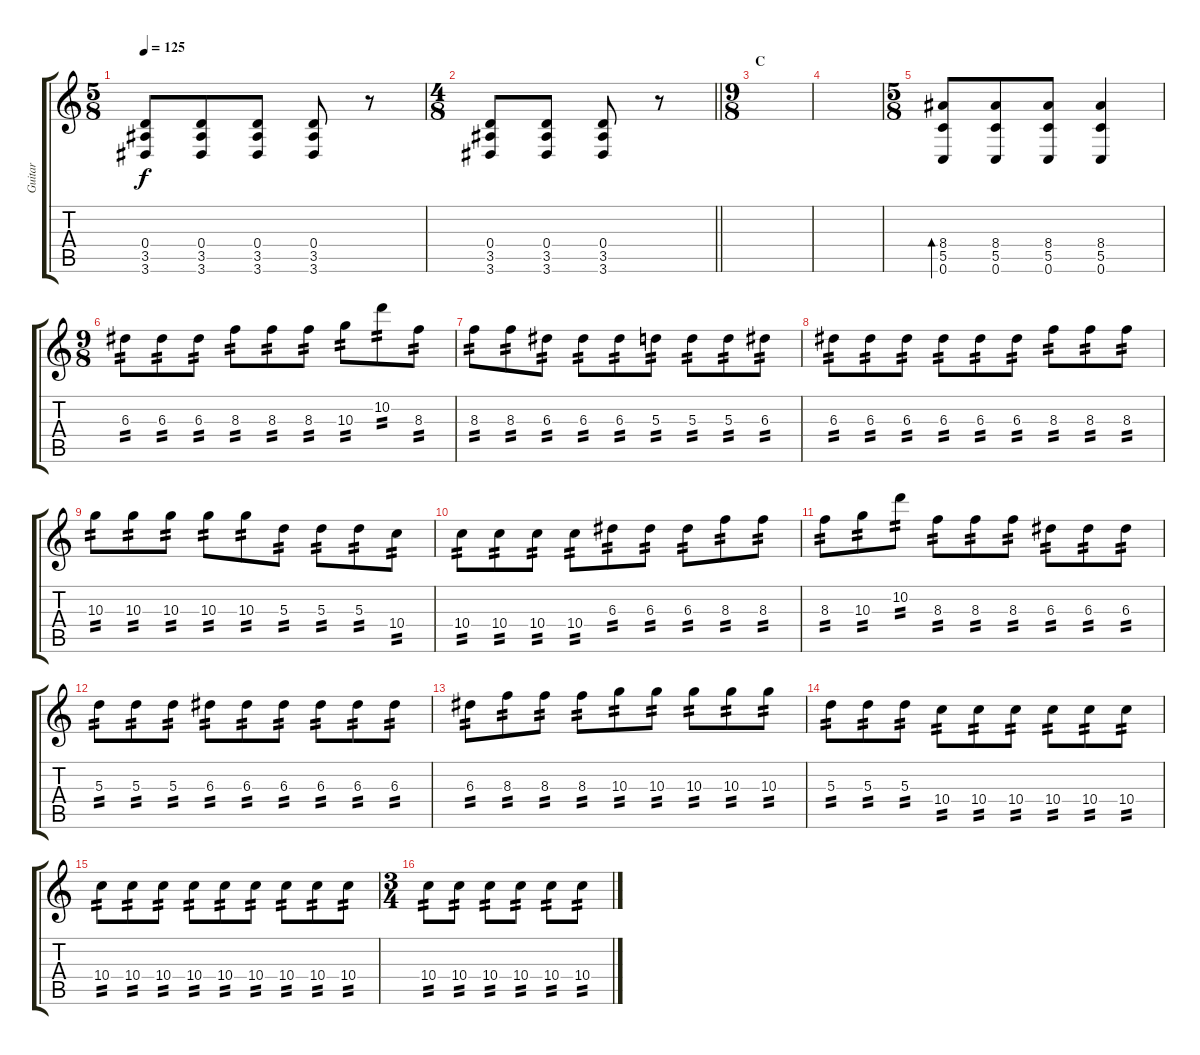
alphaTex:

\track ("Guitar" "Guitar") {instrument electricguitarmuted}
\staff {score tabs}
\tuning (G4 E4 A3 D3 G2 C2) {hide}
\ts (5 8)
\tempo 125
\clef g2
\ks c
(0.4 3.5 3.6).8{dy f} (0.4 3.5 3.6).8 (0.4 3.5 3.6).8 (0.4 3.5 3.6).8 r.8 |
\ts (4 8)
\barLineRight lightlight
(0.4 3.5 3.6).8 (0.4 3.5 3.6).8 (0.4 3.5 3.6).8 r.8 |
\ts (9 8)
\section ("" "C")
|
|
\ts (5 8)
(8.4 5.5 0.6).8{bd 240 instrument overdrivenguitar} (8.4 5.5 0.6).8 (8.4 5.5 0.6).8 (8.4 5.5 0.6).4 |
\ts (9 8)
6.3.8{tp 2} 6.3.8{tp 2} 6.3.8{tp 2} 8.3.8{tp 2} 8.3.8{tp 2} 8.3.8{tp 2} 10.3.8{tp 2} 10.2.8{tp 2} 8.3.8{tp 2} |
8.3.8{tp 2} 8.3.8{tp 2} 6.3.8{tp 2} 6.3.8{tp 2} 6.3.8{tp 2} 5.3.8{tp 2} 5.3.8{tp 2} 5.3.8{tp 2} 6.3.8{tp 2} |
6.3.8{tp 2} 6.3.8{tp 2} 6.3.8{tp 2} 6.3.8{tp 2} 6.3.8{tp 2} 6.3.8{tp 2} 8.3.8{tp 2} 8.3.8{tp 2} 8.3.8{tp 2} |
10.3.8{tp 2} 10.3.8{tp 2} 10.3.8{tp 2} 10.3.8{tp 2} 10.3.8{tp 2} 5.3.8{tp 2} 5.3.8{tp 2} 5.3.8{tp 2} 10.4.8{tp 2} |
10.4.8{tp 2} 10.4.8{tp 2} 10.4.8{tp 2} 10.4.8{tp 2} 6.3.8{tp 2} 6.3.8{tp 2} 6.3.8{tp 2} 8.3.8{tp 2} 8.3.8{tp 2} |
8.3.8{tp 2} 10.3.8{tp 2} 10.2.8{tp 2} 8.3.8{tp 2} 8.3.8{tp 2} 8.3.8{tp 2} 6.3.8{tp 2} 6.3.8{tp 2} 6.3.8{tp 2} |
5.3.8{tp 2} 5.3.8{tp 2} 5.3.8{tp 2} 6.3.8{tp 2} 6.3.8{tp 2} 6.3.8{tp 2} 6.3.8{tp 2} 6.3.8{tp 2} 6.3.8{tp 2} |
6.3.8{tp 2} 8.3.8{tp 2} 8.3.8{tp 2} 8.3.8{tp 2} 10.3.8{tp 2} 10.3.8{tp 2} 10.3.8{tp 2} 10.3.8{tp 2} 10.3.8{tp 2} |
5.3.8{tp 2} 5.3.8{tp 2} 5.3.8{tp 2} 10.4.8{tp 2} 10.4.8{tp 2} 10.4.8{tp 2} 10.4.8{tp 2} 10.4.8{tp 2} 10.4.8{tp 2} |
10.4.8{tp 2} 10.4.8{tp 2} 10.4.8{tp 2} 10.4.8{tp 2} 10.4.8{tp 2} 10.4.8{tp 2} 10.4.8{tp 2} 10.4.8{tp 2} 10.4.8{tp 2} |
\ts (3 4)
10.4.8{tp 2} 10.4.8{tp 2} 10.4.8{tp 2} 10.4.8{tp 2} 10.4.8{tp 2} 10.4.8{tp 2}
